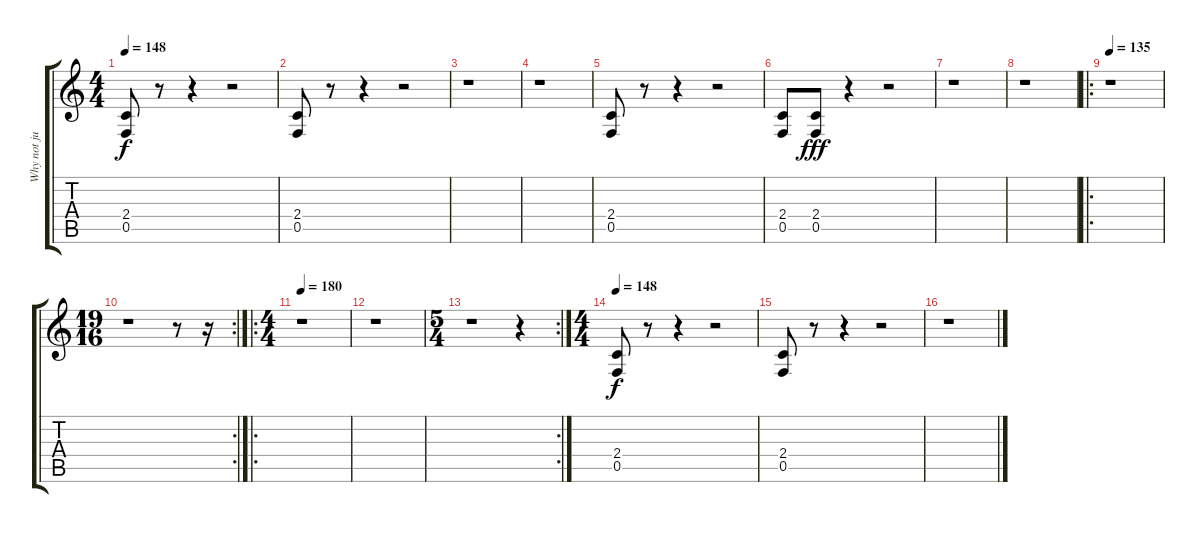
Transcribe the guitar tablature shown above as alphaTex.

\track ("Why not just get a 3rd guitarist? " "Why not ju") {instrument distortionguitar}
\staff {score tabs}
\tuning (C4 G3 Eb3 Bb2 F2 C2) {hide}
\ts (4 4)
\tempo 148
\clef g2
\ks c
(2.4 0.5).8{dy f instrument distortionguitar} r.8 r.4 r.2 |
(2.4 0.5).8 r.8 r.4 r.2 |
r.1 |
r.1 |
(2.4 0.5).8 r.8 r.4 r.2 |
(2.4 0.5).8 (2.4 0.5).8{dy fff} r.4 r.2 |
r.1 |
r.1 |
\ro
\tempo 135
r.1 |
\rc 2
\ts (19 16)
r.1 r.8 r.16 |
\ro
\ts (4 4)
\tempo 180
r.1 |
r.1 |
\rc 2
\ts (5 4)
r.1 r.4 |
\ts (4 4)
\tempo 148
(2.4 0.5).8{dy f} r.8 r.4 r.2 |
(2.4 0.5).8 r.8 r.4 r.2 |
r.1
